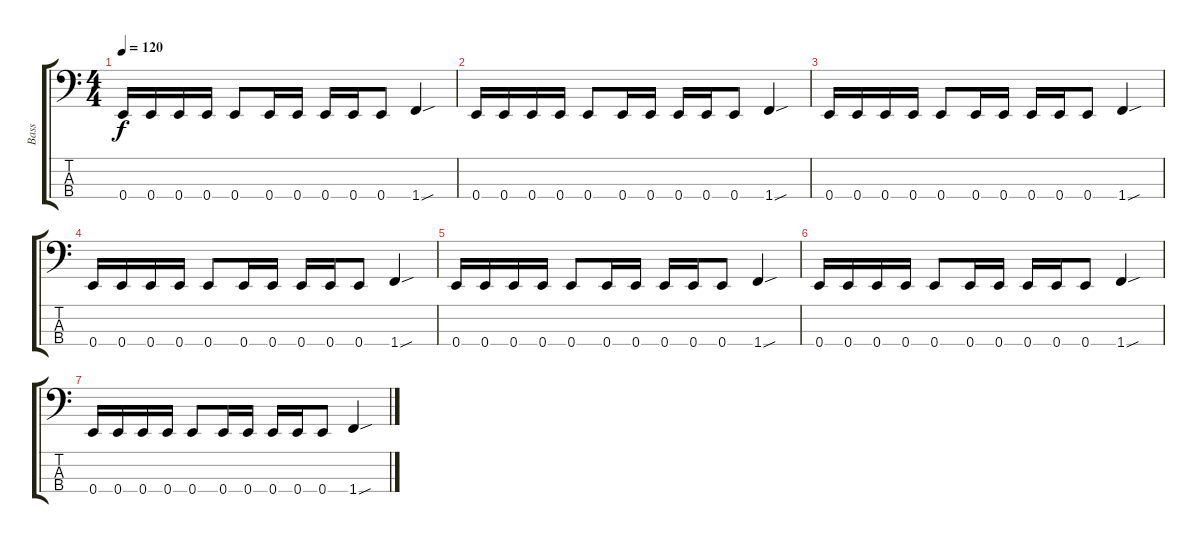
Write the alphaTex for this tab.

\track ("Bass" "Bass") {instrument slapbass1}
\staff {score tabs}
\tuning (G2 D2 A1 E1) {hide}
\ts (4 4)
\tempo 120
\clef f4
\ks c
0.4.16{dy f} 0.4.16 0.4.16 0.4.16 0.4.8 0.4.16 0.4.16 0.4.16 0.4.16 0.4.8 1.4{sou}.4 |
0.4.16 0.4.16 0.4.16 0.4.16 0.4.8 0.4.16 0.4.16 0.4.16 0.4.16 0.4.8 1.4{sou}.4 |
0.4.16 0.4.16 0.4.16 0.4.16 0.4.8 0.4.16 0.4.16 0.4.16 0.4.16 0.4.8 1.4{sou}.4 |
0.4.16 0.4.16 0.4.16 0.4.16 0.4.8 0.4.16 0.4.16 0.4.16 0.4.16 0.4.8 1.4{sou}.4 |
0.4.16 0.4.16 0.4.16 0.4.16 0.4.8 0.4.16 0.4.16 0.4.16 0.4.16 0.4.8 1.4{sou}.4 |
0.4.16 0.4.16 0.4.16 0.4.16 0.4.8 0.4.16 0.4.16 0.4.16 0.4.16 0.4.8 1.4{sou}.4 |
0.4.16 0.4.16 0.4.16 0.4.16 0.4.8 0.4.16 0.4.16 0.4.16 0.4.16 0.4.8 1.4{sou}.4
